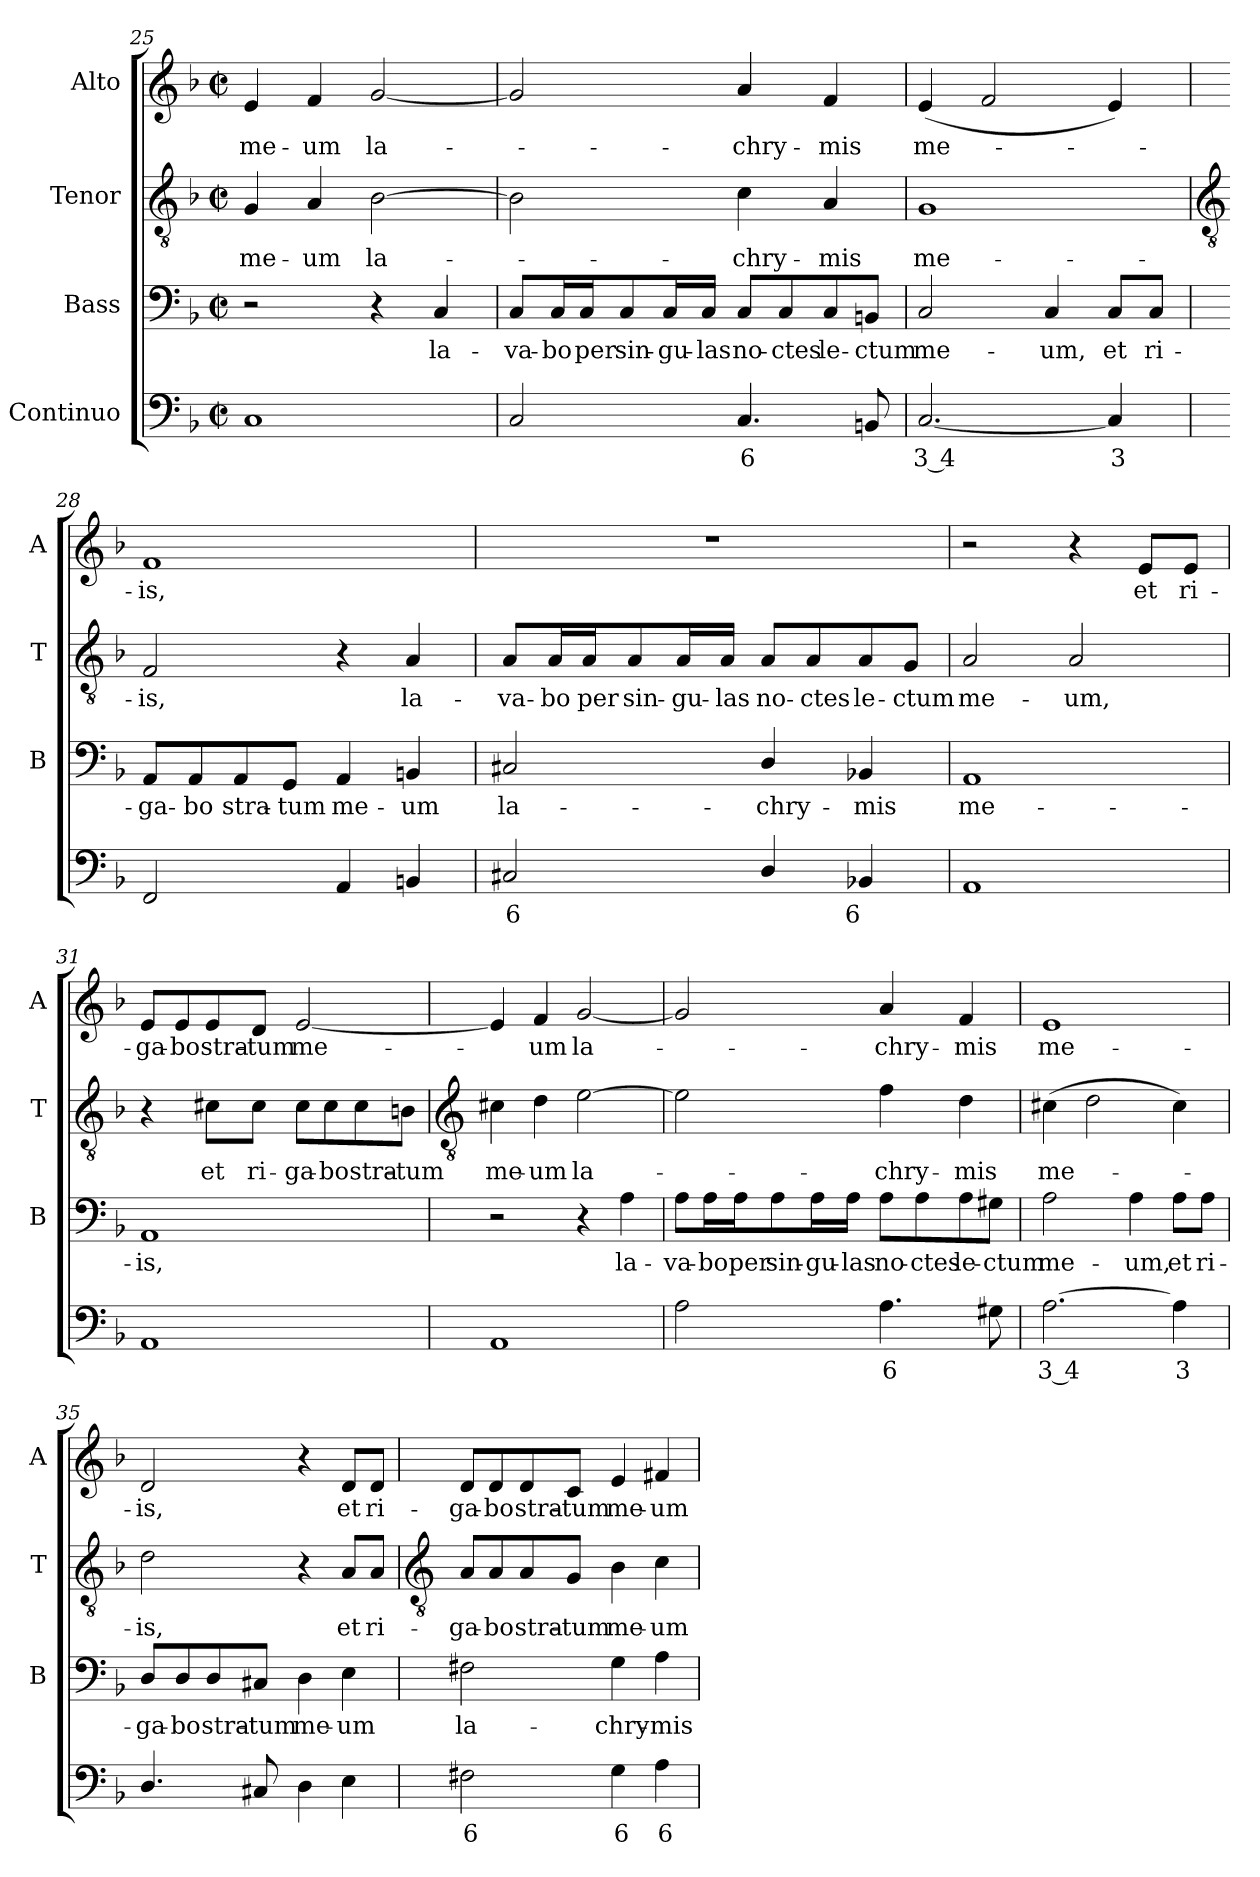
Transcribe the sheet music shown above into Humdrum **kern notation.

**kern	**text	**kern	**text	**kern	**text	**kern	**text
*part4	*part4	*part3	*part3	*part2	*part2	*part1	*part1
*staff4	*staff4	*staff3	*staff3	*staff2	*staff2	*staff1	*staff1
*I"Continuo	*	*I"Bass	*	*I"Tenor	*	*I"Alto	*
*	*	*I'B	*	*I'T	*	*I'A	*
*clefF4	*	*clefF4	*	*clefGv2	*	*clefG2	*
*k[b-]	*	*k[b-]	*	*k[b-]	*	*k[b-]	*
*F:	*	*F:	*	*F:	*	*F:	*
*M2/2	*	*M2/2	*	*M2/2	*	*M2/2	*
*met(c|)	*	*met(c|)	*	*met(c|)	*	*met(c|)	*
=25	=25	=25	=25	=25	=25	=25	=25
!	!	!	!	!	!LO:LY:b	!	!LO:LY:b
1C	.	2r	.	4G	me-	4e	me-
!	!	!	!	!	!LO:LY:b	!	!LO:LY:b
.	.	.	.	4A	-um	4f	-um
!	!	!	!	!	!LO:LY:b	!	!LO:LY:b
.	.	4r	.	[2B-	la-	[2g	la-
!	!	!	!LO:LY:b	!	!	!	!
.	.	4C	la-	.	.	.	.
=26	=26	=26	=26	=26	=26	=26	=26
!	!	!	!LO:LY:b	!	!	!	!
2C	.	8C/L	-va-	2B-]	.	2g]	.
!	!	!	!LO:LY:b	!	!	!	!
.	.	16C/L	-bo	.	.	.	.
!	!	!	!LO:LY:b	!	!	!	!
.	.	16C/J	per	.	.	.	.
!	!	!	!LO:LY:b	!	!	!	!
.	.	8C/	sin-	.	.	.	.
!	!	!	!LO:LY:b	!	!	!	!
.	.	16C/L	-gu-	.	.	.	.
!	!	!	!LO:LY:b	!	!	!	!
.	.	16C/JJ	-las	.	.	.	.
!	!LO:LY:b	!	!LO:LY:b	!	!LO:LY:b	!	!LO:LY:b
4.C	6	8C/L	no-	4c	chry-	4a	chry-
!	!	!	!LO:LY:b	!	!	!	!
.	.	8C/	-ctes	.	.	.	.
!	!	!	!LO:LY:b	!	!LO:LY:b	!	!LO:LY:b
.	.	8C/	le-	4A	-mis	4f	-mis
!	!	!	!LO:LY:b	!	!	!	!
8BBn	.	8BBn/J	-ctum	.	.	.	.
=27	=27	=27	=27	=27	=27	=27	=27
!	!LO:LY:b	!	!LO:LY:b	!	!LO:LY:b	!	!LO:LY:b
[2.C	3 4	2C	me-	1G	me-	(<4e	me-
.	.	.	.	.	.	2f	.
!	!	!	!LO:LY:b	!	!	!	!
.	.	4C	-um,	.	.	.	.
!	!LO:LY:b	!	!LO:LY:b	!	!	!	!
4C]	3	8C/L	et	.	.	4e)	.
!	!	!	!LO:LY:b	!	!	!	!
.	.	8C/J	ri-	.	.	.	.
!!LO:LB:g=z
=28	=28	=28	=28	=28	=28	=28	=28
*	*	*	*	*clefGv2	*	*	*
!	!	!	!LO:LY:b	!	!LO:LY:b	!	!LO:LY:b
2FF	.	8AA/L	-ga-	2F	-is,	1f	is,
!	!	!	!LO:LY:b	!	!	!	!
.	.	8AA/	-bo	.	.	.	.
!	!	!	!LO:LY:b	!	!	!	!
.	.	8AA/	stra-	.	.	.	.
!	!	!	!LO:LY:b	!	!	!	!
.	.	8GG/J	-tum	.	.	.	.
!	!	!	!LO:LY:b	!	!	!	!
4AA	.	4AA	me-	4r	.	.	.
!	!	!	!LO:LY:b	!	!LO:LY:b	!	!
4BBn	.	4BBn	-um	4A	la-	.	.
=29	=29	=29	=29	=29	=29	=29	=29
!	!LO:LY:b	!	!LO:LY:b	!	!LO:LY:b	!	!
2C#X	6	2C#X	la-	8A/L	-va-	1r	.
!	!	!	!	!	!LO:LY:b	!	!
.	.	.	.	16A/L	-bo	.	.
!	!	!	!	!	!LO:LY:b	!	!
.	.	.	.	16A/J	per	.	.
!	!	!	!	!	!LO:LY:b	!	!
.	.	.	.	8A/	sin-	.	.
!	!	!	!	!	!LO:LY:b	!	!
.	.	.	.	16A/L	-gu-	.	.
!	!	!	!	!	!LO:LY:b	!	!
.	.	.	.	16A/JJ	-las	.	.
!	!	!	!LO:LY:b	!	!LO:LY:b	!	!
4D/	.	4D/	-chry-	8A/L	no-	.	.
!	!	!	!	!	!LO:LY:b	!	!
.	.	.	.	8A/	-ctes	.	.
!	!LO:LY:b	!	!LO:LY:b	!	!LO:LY:b	!	!
4BB-X	6	4BB-X	-mis	8A/	le-	.	.
!	!	!	!	!	!LO:LY:b	!	!
.	.	.	.	8G/J	-ctum	.	.
=30	=30	=30	=30	=30	=30	=30	=30
!	!	!	!LO:LY:b	!	!LO:LY:b	!	!
1AA	.	1AA	me-	2A	me-	2r	.
!	!	!	!	!	!LO:LY:b	!	!
.	.	.	.	2A	-um,	4r	.
!	!	!	!	!	!	!	!LO:LY:b
.	.	.	.	.	.	8e/L	et
!	!	!	!	!	!	!	!LO:LY:b
.	.	.	.	.	.	8e/J	ri-
=31	=31	=31	=31	=31	=31	=31	=31
!	!	!	!LO:LY:b	!	!	!	!LO:LY:b
1AA	.	1AA	-is,	4r	.	8e/L	-ga-
!	!	!	!	!	!	!	!LO:LY:b
.	.	.	.	.	.	8e/	-bo
!	!	!	!	!	!LO:LY:b	!	!LO:LY:b
.	.	.	.	8c#X\L	et	8e/	stra-
!	!	!	!	!	!LO:LY:b	!	!LO:LY:b
.	.	.	.	8c#\J	ri-	8d/J	-tum
!	!	!	!	!	!LO:LY:b	!	!LO:LY:b
.	.	.	.	8c#\L	-ga-	[2e	me-
!	!	!	!	!	!LO:LY:b	!	!
.	.	.	.	8c#\	-bo	.	.
!	!	!	!	!	!LO:LY:b	!	!
.	.	.	.	8c#\	stra-	.	.
!	!	!	!	!	!LO:LY:b	!	!
.	.	.	.	8Bn\J	-tum	.	.
!!LO:LB:g=z
=32	=32	=32	=32	=32	=32	=32	=32
*	*	*	*	*clefGv2	*	*	*
!	!	!	!	!	!LO:LY:b	!	!
1AA	.	2r	.	4c#X	me-	4e]	.
!	!	!	!	!	!LO:LY:b	!	!LO:LY:b
.	.	.	.	4d	-um	4f	um
!	!	!	!	!	!LO:LY:b	!	!LO:LY:b
.	.	4r	.	[2e	la-	[2g	la-
!	!	!	!LO:LY:b	!	!	!	!
.	.	4A	la-	.	.	.	.
=33	=33	=33	=33	=33	=33	=33	=33
!	!	!	!LO:LY:b	!	!	!	!
2A	.	8A\L	-va-	2e]	.	2g]	.
!	!	!	!LO:LY:b	!	!	!	!
.	.	16A\L	-bo	.	.	.	.
!	!	!	!LO:LY:b	!	!	!	!
.	.	16A\J	per	.	.	.	.
!	!	!	!LO:LY:b	!	!	!	!
.	.	8A\	sin-	.	.	.	.
!	!	!	!LO:LY:b	!	!	!	!
.	.	16A\L	-gu-	.	.	.	.
!	!	!	!LO:LY:b	!	!	!	!
.	.	16A\JJ	-las	.	.	.	.
!	!LO:LY:b	!	!LO:LY:b	!	!LO:LY:b	!	!LO:LY:b
4.A	6	8A\L	no-	4f	chry-	4a	chry-
!	!	!	!LO:LY:b	!	!	!	!
.	.	8A\	-ctes	.	.	.	.
!	!	!	!LO:LY:b	!	!LO:LY:b	!	!LO:LY:b
.	.	8A\	le-	4d	-mis	4f	-mis
!	!	!	!LO:LY:b	!	!	!	!
8G#X	.	8G#X\J	-ctum	.	.	.	.
=34	=34	=34	=34	=34	=34	=34	=34
!	!LO:LY:b	!	!LO:LY:b	!	!LO:LY:b	!	!LO:LY:b
[2.A	3 4	2A	me-	(>4c#X	me-	1e	me-
.	.	.	.	2d	.	.	.
!	!	!	!LO:LY:b	!	!	!	!
.	.	4A	-um,	.	.	.	.
!	!LO:LY:b	!	!LO:LY:b	!	!	!	!
4A]	3	8A\L	et	4c#)	.	.	.
!	!	!	!LO:LY:b	!	!	!	!
.	.	8A\J	ri-	.	.	.	.
=35	=35	=35	=35	=35	=35	=35	=35
!	!	!	!LO:LY:b	!	!LO:LY:b	!	!LO:LY:b
4.D/	.	8D/L	-ga-	2d	is,	2d	-is,
!	!	!	!LO:LY:b	!	!	!	!
.	.	8D/	-bo	.	.	.	.
!	!	!	!LO:LY:b	!	!	!	!
.	.	8D/	stra-	.	.	.	.
!	!	!	!LO:LY:b	!	!	!	!
8C#X	.	8C#X/J	-tum	.	.	.	.
!	!	!	!LO:LY:b	!	!	!	!
4D	.	4D	me-	4r	.	4r	.
!	!	!	!LO:LY:b	!	!LO:LY:b	!	!LO:LY:b
4E	.	4E	-um	8A/L	et	8d/L	et
!	!	!	!	!	!LO:LY:b	!	!LO:LY:b
.	.	.	.	8A/J	ri-	8d/J	ri-
!!LO:LB:g=z
=36	=36	=36	=36	=36	=36	=36	=36
*	*	*	*	*clefGv2	*	*	*
!	!LO:LY:b	!	!LO:LY:b	!	!LO:LY:b	!	!LO:LY:b
2F#X	6	2F#X	la-	8A/L	-ga-	8d/L	-ga-
!	!	!	!	!	!LO:LY:b	!	!LO:LY:b
.	.	.	.	8A/	-bo	8d/	-bo
!	!	!	!	!	!LO:LY:b	!	!LO:LY:b
.	.	.	.	8A/	stra-	8d/	stra-
!	!	!	!	!	!LO:LY:b	!	!LO:LY:b
.	.	.	.	8G/J	-tum	8c/J	-tum
!	!LO:LY:b	!	!LO:LY:b	!	!LO:LY:b	!	!LO:LY:b
4G	6	4G	-chry-	4B-	me-	4e	me-
!	!LO:LY:b	!	!LO:LY:b	!	!LO:LY:b	!	!LO:LY:b
4A	6	4A	-mis	4c	-um	4f#X	-um
=	=	=	=	=	=	=	=
*-	*-	*-	*-	*-	*-	*-	*-
